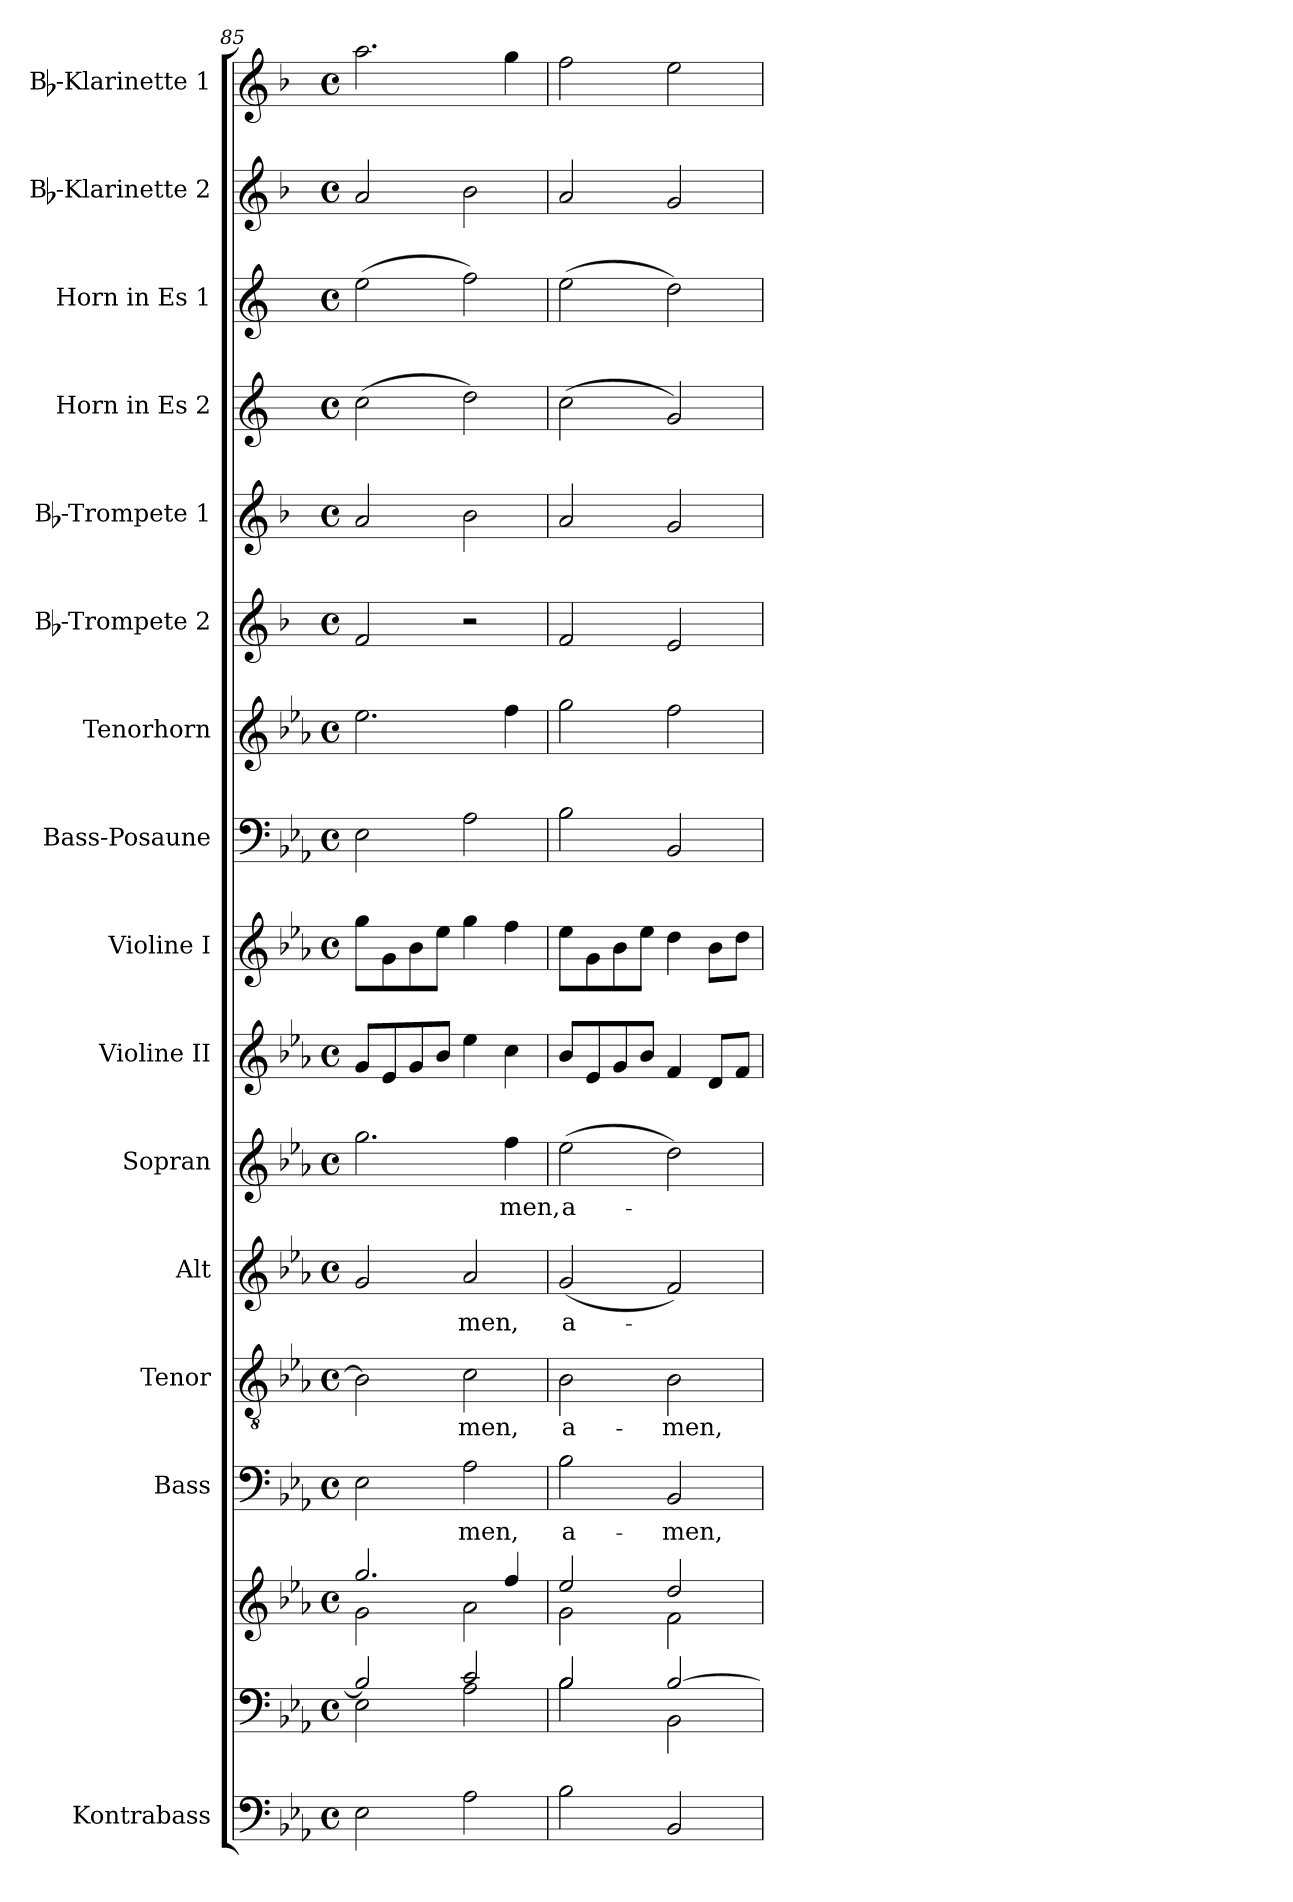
**kern	**kern	**kern	**kern	**text	**kern	**text	**kern	**text	**kern	**text	**kern	**kern	**kern	**kern	**kern	**kern	**kern	**kern	**kern	**kern
*part16	*part15	*part15	*part14	*part14	*part13	*part13	*part12	*part12	*part11	*part11	*part10	*part9	*part8	*part7	*part6	*part5	*part4	*part3	*part2	*part1
*staff17	*staff16	*staff15	*staff14	*staff14	*staff13	*staff13	*staff12	*staff12	*staff11	*staff11	*staff10	*staff9	*staff8	*staff7	*staff6	*staff5	*staff4	*staff3	*staff2	*staff1
*I"Kontrabass	*	*	*I"Bass	*	*I"Tenor	*	*I"Alt	*	*I"Sopran	*	*I"Violine II	*I"Violine I	*I"Bass-Posaune	*I"Tenorhorn	*I"Bb-Trompete 2	*I"Bb-Trompete 1	*I"Horn in Es 2	*I"Horn in Es 1	*I"Bb-Klarinette 2	*I"Bb-Klarinette 1
*I'Kb.	*	*	*I'B.	*	*I'T.	*	*I'A.	*	*I'S.	*	*I'Vl. II	*I'Vl. I	*I'B. Pos.	*I'T. Hrn.	*I'Bb Trp. 2	*I'Bb Trp. 1	*	*	*I'Bb Kl. 2	*I'Bb Kl. 1
*clefF4	*clefF4	*clefG2	*clefF4	*	*clefGv2	*	*clefG2	*	*clefG2	*	*clefG2	*clefG2	*clefF4	*clefG2	*clefG2	*clefG2	*clefG2	*clefG2	*clefG2	*clefG2
*ITrd7c12	*	*	*	*	*	*	*	*	*	*	*	*	*	*ITrd8c14	*ITrd1c2	*ITrd1c2	*ITrd5c9	*ITrd5c9	*ITrd1c2	*ITrd1c2
*k[b-e-a-]	*k[b-e-a-]	*k[b-e-a-]	*k[b-e-a-]	*	*k[b-e-a-]	*	*k[b-e-a-]	*	*k[b-e-a-]	*	*k[b-e-a-]	*k[b-e-a-]	*k[b-e-a-]	*k[b-e-a-]	*k[b-e-a-]	*k[b-e-a-]	*k[b-e-a-]	*k[b-e-a-]	*k[b-e-a-]	*k[b-e-a-]
*E-:	*E-:	*E-:	*E-:	*	*E-:	*	*E-:	*	*E-:	*	*E-:	*E-:	*E-:	*E-:	*E-:	*E-:	*E-:	*E-:	*E-:	*E-:
*M4/4	*M4/4	*M4/4	*M4/4	*	*M4/4	*	*M4/4	*	*M4/4	*	*M4/4	*M4/4	*M4/4	*M4/4	*M4/4	*M4/4	*M4/4	*M4/4	*M4/4	*M4/4
*met(c)	*met(c)	*met(c)	*met(c)	*	*met(c)	*	*met(c)	*	*met(c)	*	*met(c)	*met(c)	*met(c)	*met(c)	*met(c)	*met(c)	*met(c)	*met(c)	*met(c)	*met(c)
=85	=85	=85	=85	=85	=85	=85	=85	=85	=85	=85	=85	=85	=85	=85	=85	=85	=85	=85	=85	=85
*	*^	*^	*	*	*	*	*	*	*	*	*	*	*	*	*	*	*	*	*	*
2EE-\	2B-/]	2E-\	2.gg/	2g\	2E-\	.	2B-\]	.	2g/	.	2.gg\	.	8g/L	8gg\L	2E-\	2.e-\	2e-/	2g/	(>2e-\	(>2g\	2g/	2.gg\
.	.	.	.	.	.	.	.	.	.	.	.	.	8e-/	8g\	.	.	.	.	.	.	.	.
.	.	.	.	.	.	.	.	.	.	.	.	.	8g/	8b-\	.	.	.	.	.	.	.	.
.	.	.	.	.	.	.	.	.	.	.	.	.	8b-/J	8ee-\J	.	.	.	.	.	.	.	.
!	!	!	!	!	!	!LO:LY:b	!	!LO:LY:b	!	!LO:LY:b	!	!	!	!	!	!	!	!	!	!	!	!
2AA-\	2c/	2A-\	.	2a-\	2A-\	-men,	2c\	-men,	2a-/	-men,	.	.	4ee-\	4gg\	2A-\	.	2r	2a-\	2f\)	2a-\)	2a-\	.
!	!	!	!	!	!	!	!	!	!	!	!	!LO:LY:b	!	!	!	!	!	!	!	!	!	!
.	.	.	4ff/	.	.	.	.	.	.	.	4ff\	-men,	4cc\	4ff\	.	4f\	.	.	.	.	.	4ff\
!!LO:PB:g=z
=86	=86	=86	=86	=86	=86	=86	=86	=86	=86	=86	=86	=86	=86	=86	=86	=86	=86	=86	=86	=86	=86	=86
!	!	!	!	!	!	!LO:LY:b	!	!LO:LY:b	!	!LO:LY:b	!	!LO:LY:b	!	!	!	!	!	!	!	!	!	!
2BB-\	2B-/	2B-\	2ee-/	2g\	2B-\	a-	2B-\	a-	(<2g/	a-	(>2ee-\	a-	8b-/L	8ee-\L	2B-\	2g\	2e-/	2g/	(>2e-\	(>2g\	2g/	2ee-\
.	.	.	.	.	.	.	.	.	.	.	.	.	8e-/	8g\	.	.	.	.	.	.	.	.
.	.	.	.	.	.	.	.	.	.	.	.	.	8g/	8b-\	.	.	.	.	.	.	.	.
.	.	.	.	.	.	.	.	.	.	.	.	.	8b-/J	8ee-\J	.	.	.	.	.	.	.	.
!	!	!	!	!	!	!LO:LY:b	!	!LO:LY:b	!	!	!	!	!	!	!	!	!	!	!	!	!	!
2BBB-/	[>2B-/	2BB-\	2dd/	2f\	2BB-/	-men,	2B-\	-men,	2f/)	.	2dd\)	.	4f/	4dd\	2BB-/	2f\	2d/	2f/	2B-/)	2f\)	2f/	2dd\
.	.	.	.	.	.	.	.	.	.	.	.	.	8d/L	8b-\L	.	.	.	.	.	.	.	.
.	.	.	.	.	.	.	.	.	.	.	.	.	8f/J	8dd\J	.	.	.	.	.	.	.	.
*	*v	*v	*	*	*	*	*	*	*	*	*	*	*	*	*	*	*	*	*	*	*	*
*	*	*v	*v	*	*	*	*	*	*	*	*	*	*	*	*	*	*	*	*	*	*
=	=	=	=	=	=	=	=	=	=	=	=	=	=	=	=	=	=	=	=	=
*-	*-	*-	*-	*-	*-	*-	*-	*-	*-	*-	*-	*-	*-	*-	*-	*-	*-	*-	*-	*-
